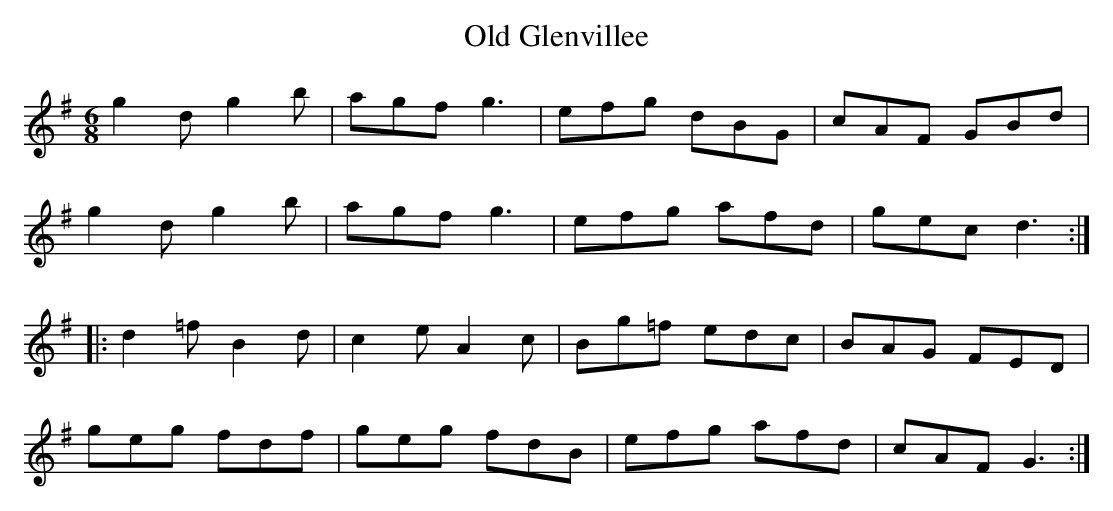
X:1
T:Old Glenvillee
M:6/8
L:1/8
K:G
g2d g2b|agf g3|efg dBG|cAF GBd|
g2d g2b|agf g3|efg afd|gec d3:|
|:d2=f B2d|c2e A2c|Bg=f edc|BAG FED|
geg fdf|geg fdB|efg afd|cAF G3:|]
